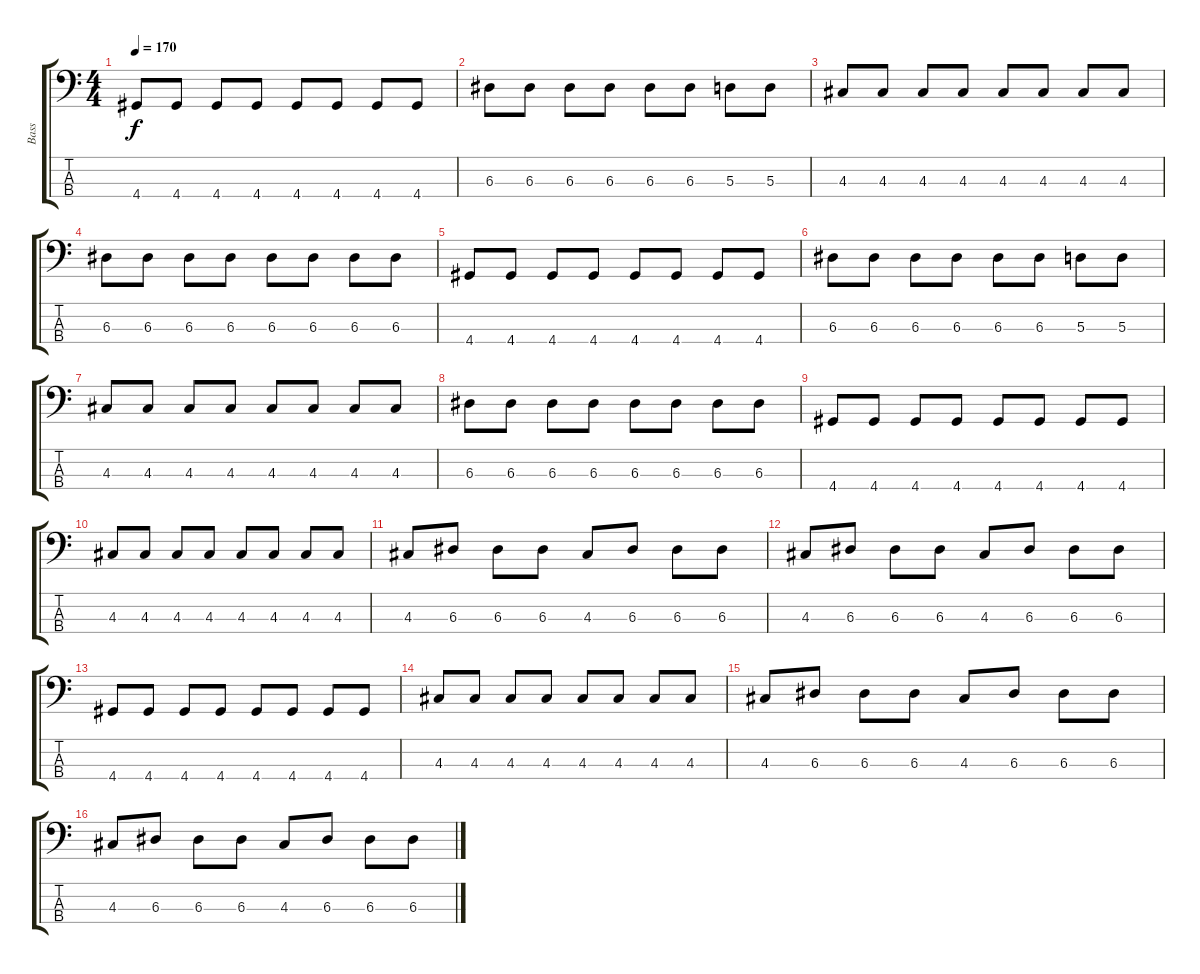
\track ("Bass" "Bass") {instrument slapbass2}
\staff {score tabs}
\tuning (G2 D2 A1 E1) {hide}
\ts (4 4)
\tempo 170
\clef f4
\ks c
4.4.8{dy f} 4.4.8 4.4.8 4.4.8 4.4.8 4.4.8 4.4.8 4.4.8 |
6.3.8 6.3.8 6.3.8 6.3.8 6.3.8 6.3.8 5.3.8 5.3.8 |
4.3.8 4.3.8 4.3.8 4.3.8 4.3.8 4.3.8 4.3.8 4.3.8 |
6.3.8 6.3.8 6.3.8 6.3.8 6.3.8 6.3.8 6.3.8 6.3.8 |
4.4.8 4.4.8 4.4.8 4.4.8 4.4.8 4.4.8 4.4.8 4.4.8 |
6.3.8 6.3.8 6.3.8 6.3.8 6.3.8 6.3.8 5.3.8 5.3.8 |
4.3.8 4.3.8 4.3.8 4.3.8 4.3.8 4.3.8 4.3.8 4.3.8 |
6.3.8 6.3.8 6.3.8 6.3.8 6.3.8 6.3.8 6.3.8 6.3.8 |
4.4.8 4.4.8 4.4.8 4.4.8 4.4.8 4.4.8 4.4.8 4.4.8 |
4.3.8 4.3.8 4.3.8 4.3.8 4.3.8 4.3.8 4.3.8 4.3.8 |
4.3.8 6.3.8 6.3.8 6.3.8 4.3.8 6.3.8 6.3.8 6.3.8 |
4.3.8 6.3.8 6.3.8 6.3.8 4.3.8 6.3.8 6.3.8 6.3.8 |
4.4.8 4.4.8 4.4.8 4.4.8 4.4.8 4.4.8 4.4.8 4.4.8 |
4.3.8 4.3.8 4.3.8 4.3.8 4.3.8 4.3.8 4.3.8 4.3.8 |
4.3.8 6.3.8 6.3.8 6.3.8 4.3.8 6.3.8 6.3.8 6.3.8 |
4.3.8 6.3.8 6.3.8 6.3.8 4.3.8 6.3.8 6.3.8 6.3.8
